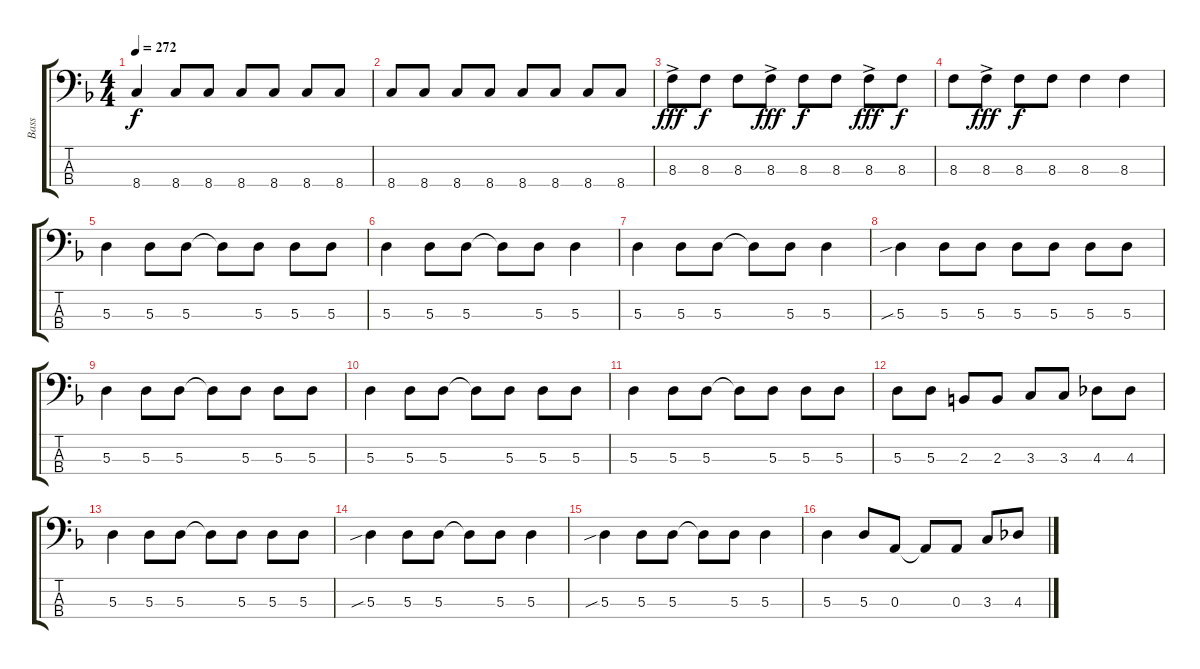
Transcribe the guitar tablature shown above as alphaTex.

\track ("Bass" "Bass") {instrument electricbasspick}
\staff {score tabs}
\tuning (G2 D2 A1 E1) {hide}
\ts (4 4)
\tempo 272
\clef f4
\ks f
8.4.4{dy f} 8.4.8 8.4.8 8.4.8 8.4.8 8.4.8 8.4.8 |
8.4.8 8.4.8 8.4.8 8.4.8 8.4.8 8.4.8 8.4.8 8.4.8 |
8.3{ac}.8{dy fff} 8.3.8{dy f} 8.3.8 8.3{ac}.8{dy fff} 8.3.8{dy f} 8.3.8 8.3{ac}.8{dy fff} 8.3.8{dy f} |
8.3.8 8.3{ac}.8{dy fff} 8.3.8{dy f} 8.3.8 8.3.4 8.3.4 |
5.3.4 5.3.8 5.3.8 5.3{t}.8 5.3.8 5.3.8 5.3.8 |
5.3.4 5.3.8 5.3.8 5.3{t}.8 5.3.8 5.3.4 |
5.3.4 5.3.8 5.3.8 5.3{t}.8 5.3.8 5.3.4 |
5.3{sib}.4 5.3.8 5.3.8 5.3.8 5.3.8 5.3.8 5.3.8 |
5.3.4 5.3.8 5.3.8 5.3{t}.8 5.3.8 5.3.8 5.3.8 |
5.3.4 5.3.8 5.3.8 5.3{t}.8 5.3.8 5.3.8 5.3.8 |
5.3.4 5.3.8 5.3.8 5.3{t}.8 5.3.8 5.3.8 5.3.8 |
5.3.8 5.3.8 2.3.8 2.3.8 3.3.8 3.3.8 4.3.8 4.3.8 |
5.3.4 5.3.8 5.3.8 5.3{t}.8 5.3.8 5.3.8 5.3.8 |
5.3{sib}.4 5.3.8 5.3.8 5.3{t}.8 5.3.8 5.3.4 |
5.3{sib}.4 5.3.8 5.3.8 5.3{t}.8 5.3.8 5.3.4 |
5.3.4 5.3.8 0.3.8 0.3{t}.8 0.3.8 3.3.8 4.3.8
